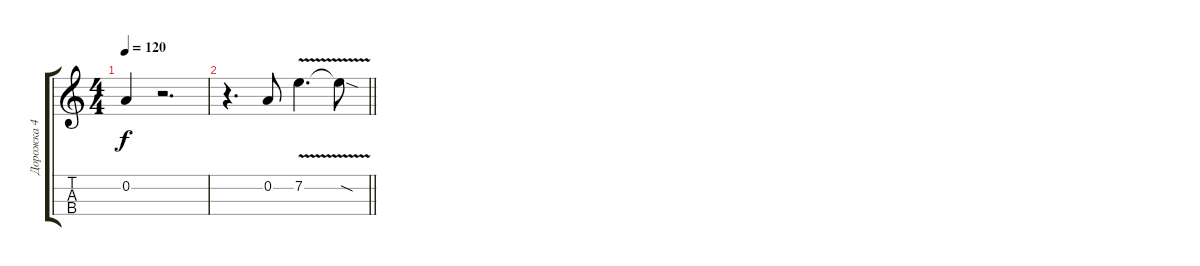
\track ("Дорожка 4" "Дорожка 4") {instrument violin}
\staff {score tabs}
\tuning (E5 A4 D4 G3) {hide}
\ts (4 4)
\tempo 120
\clef g2
\ks c
0.2.4{dy f} r.2{d} |
\barLineRight lightlight
r.4{d} 0.2.8 7.2{v}.4{d} 7.2{sod t}.8
